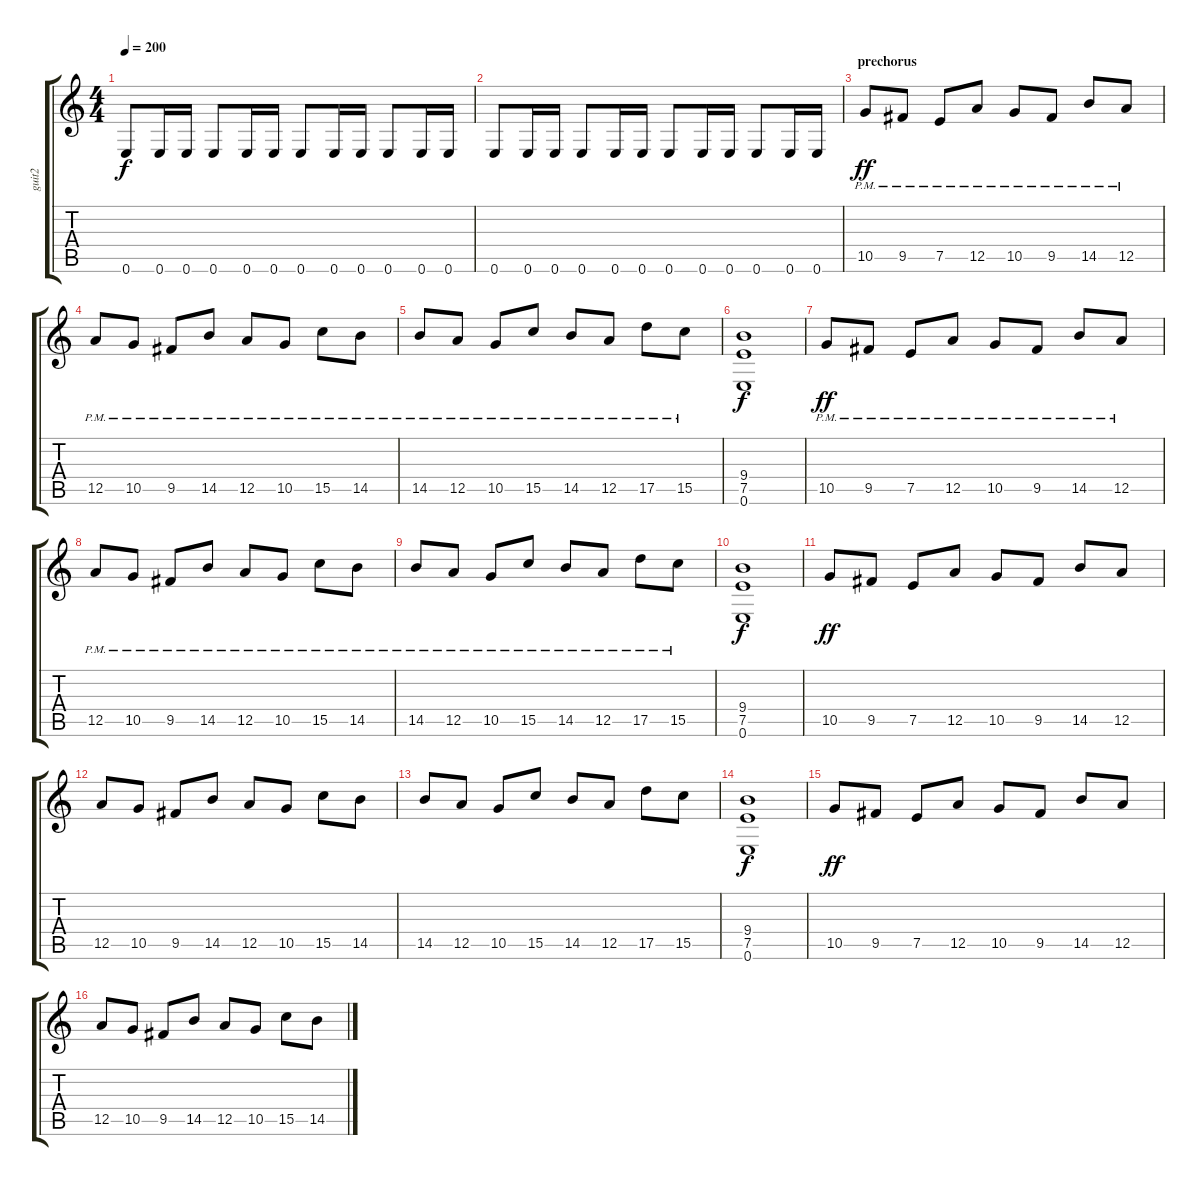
\track ("guit2" "guit2") {instrument distortionguitar}
\staff {score tabs}
\tuning (E4 B3 G3 D3 A2 E2) {hide}
\ts (4 4)
\tempo 200
\clef g2
\ks c
0.6.8{dy f} 0.6.16 0.6.16 0.6.8 0.6.16 0.6.16 0.6.8 0.6.16 0.6.16 0.6.8 0.6.16 0.6.16 |
0.6.8 0.6.16 0.6.16 0.6.8 0.6.16 0.6.16 0.6.8 0.6.16 0.6.16 0.6.8 0.6.16 0.6.16 |
\section ("" "prechorus")
10.5{pm}.8{dy ff} 9.5{pm}.8 7.5{pm}.8 12.5{pm}.8 10.5{pm}.8 9.5{pm}.8 14.5{pm}.8 12.5{pm}.8 |
12.5{pm}.8 10.5{pm}.8 9.5{pm}.8 14.5{pm}.8 12.5{pm}.8 10.5{pm}.8 15.5{pm}.8 14.5{pm}.8 |
14.5{pm}.8 12.5{pm}.8 10.5{pm}.8 15.5{pm}.8 14.5{pm}.8 12.5{pm}.8 17.5{pm}.8 15.5{pm}.8 |
(9.4 7.5 0.6).1{dy f} |
10.5{pm}.8{dy ff} 9.5{pm}.8 7.5{pm}.8 12.5{pm}.8 10.5{pm}.8 9.5{pm}.8 14.5{pm}.8 12.5{pm}.8 |
12.5{pm}.8 10.5{pm}.8 9.5{pm}.8 14.5{pm}.8 12.5{pm}.8 10.5{pm}.8 15.5{pm}.8 14.5{pm}.8 |
14.5{pm}.8 12.5{pm}.8 10.5{pm}.8 15.5{pm}.8 14.5{pm}.8 12.5{pm}.8 17.5{pm}.8 15.5{pm}.8 |
(9.4 7.5 0.6).1{dy f} |
10.5.8{dy ff} 9.5.8 7.5.8 12.5.8 10.5.8 9.5.8 14.5.8 12.5.8 |
12.5.8 10.5.8 9.5.8 14.5.8 12.5.8 10.5.8 15.5.8 14.5.8 |
14.5.8 12.5.8 10.5.8 15.5.8 14.5.8 12.5.8 17.5.8 15.5.8 |
(9.4 7.5 0.6).1{dy f} |
10.5.8{dy ff} 9.5.8 7.5.8 12.5.8 10.5.8 9.5.8 14.5.8 12.5.8 |
12.5.8 10.5.8 9.5.8 14.5.8 12.5.8 10.5.8 15.5.8 14.5.8
